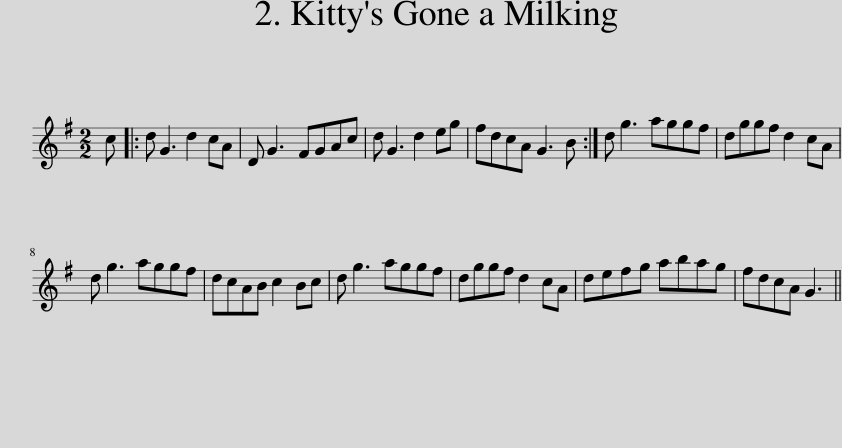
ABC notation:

X:1
L:1/8
M:2/2
I:linebreak $
K:G
V:1 treble
V:1
 c |: d G3 d2 cA | D G3 FGAc | d G3 d2 eg | fdcA G3 B :| %5
 d g3 aggf | dggf d2 cA |$ d g3 aggf | dcAB c2 Bc | d g3 aggf | %10
 dggf d2 cA | defg abag | fdcA G3 || %13
